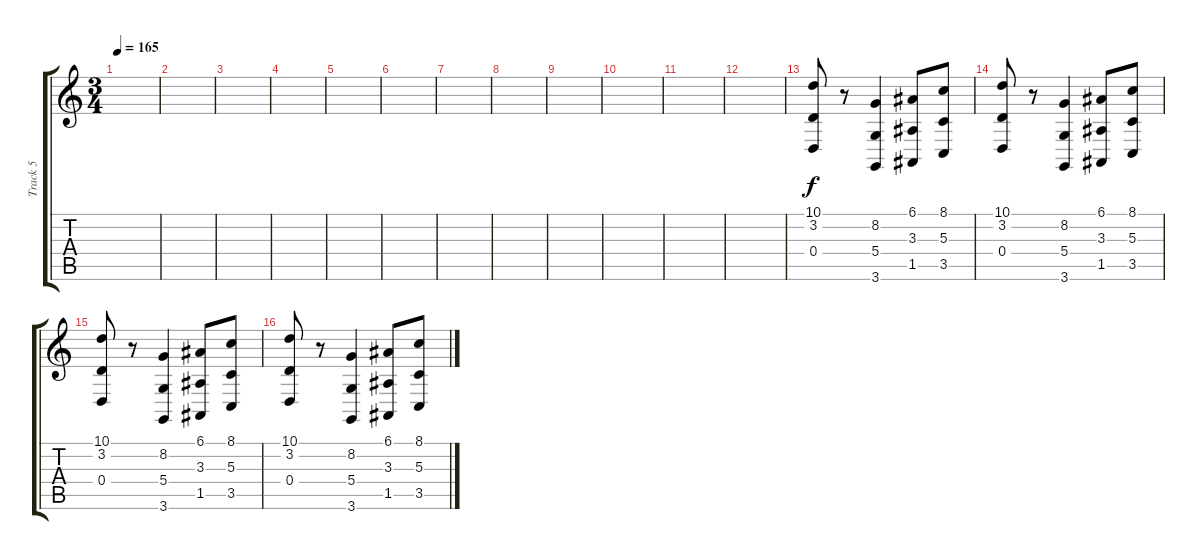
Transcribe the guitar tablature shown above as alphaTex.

\track ("Track 5" "Track 5") {instrument stringensemble1}
\staff {score tabs}
\tuning (E4 B3 G3 D3 A2 E2) {hide}
\ts (3 4)
\tempo 165
\clef g2
\ks c
|
|
|
|
|
|
|
|
|
|
|
|
(10.1 3.2 0.4).8 r.8 (8.2 5.4 3.6).4 (6.1 3.3 1.5).8 (8.1 5.3 3.5).8 |
(10.1 3.2 0.4).8 r.8 (8.2 5.4 3.6).4 (6.1 3.3 1.5).8 (8.1 5.3 3.5).8 |
(10.1 3.2 0.4).8 r.8 (8.2 5.4 3.6).4 (6.1 3.3 1.5).8 (8.1 5.3 3.5).8 |
(10.1 3.2 0.4).8 r.8 (8.2 5.4 3.6).4 (6.1 3.3 1.5).8 (8.1 5.3 3.5).8
